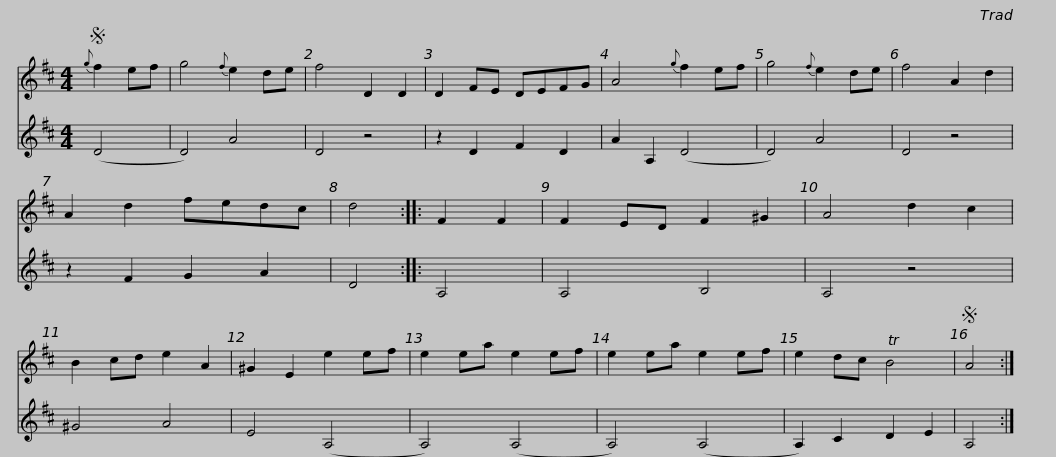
X:1
%%score 1 2
L:1/8
M:4/4
I:linebreak $
K:D
V:1 treble
V:2 treble
V:1
S{g} f2 ef | g4{f} e2 de | f4 D2 D2 | D2 FE DEFG | A4{g} f2 ef | %5
 g4{f} e2 de | f4 A2 d2 | A2 d2 fedc | d4 ::$ F2 F2 | %10
 F2 ED F2 ^G2 | A4 d2 c2 | B2 cd e2 A2 | ^G2 E2 e2 ef | e2 ea e2 ef | %15
 e2 ea e2 ef | e2 dc TB4 |$S A4 :| %18
V:2
 (D4 | D4) A4 | D4 z4 | z2 D2 F2 D2 | A2 A,2 (D4 | %5
 D4) A4 | D4 z4 | z2 F2 G2 A2 | D4 ::$ A,4 | %10
 A,4 B,4 | A,4 z4 | ^G4 A4 | E4 (A,4 | A,4) (A,4 | %15
 A,4) (A,4 | A,2) C2 D2 E2 |$ A,4 :| %18
